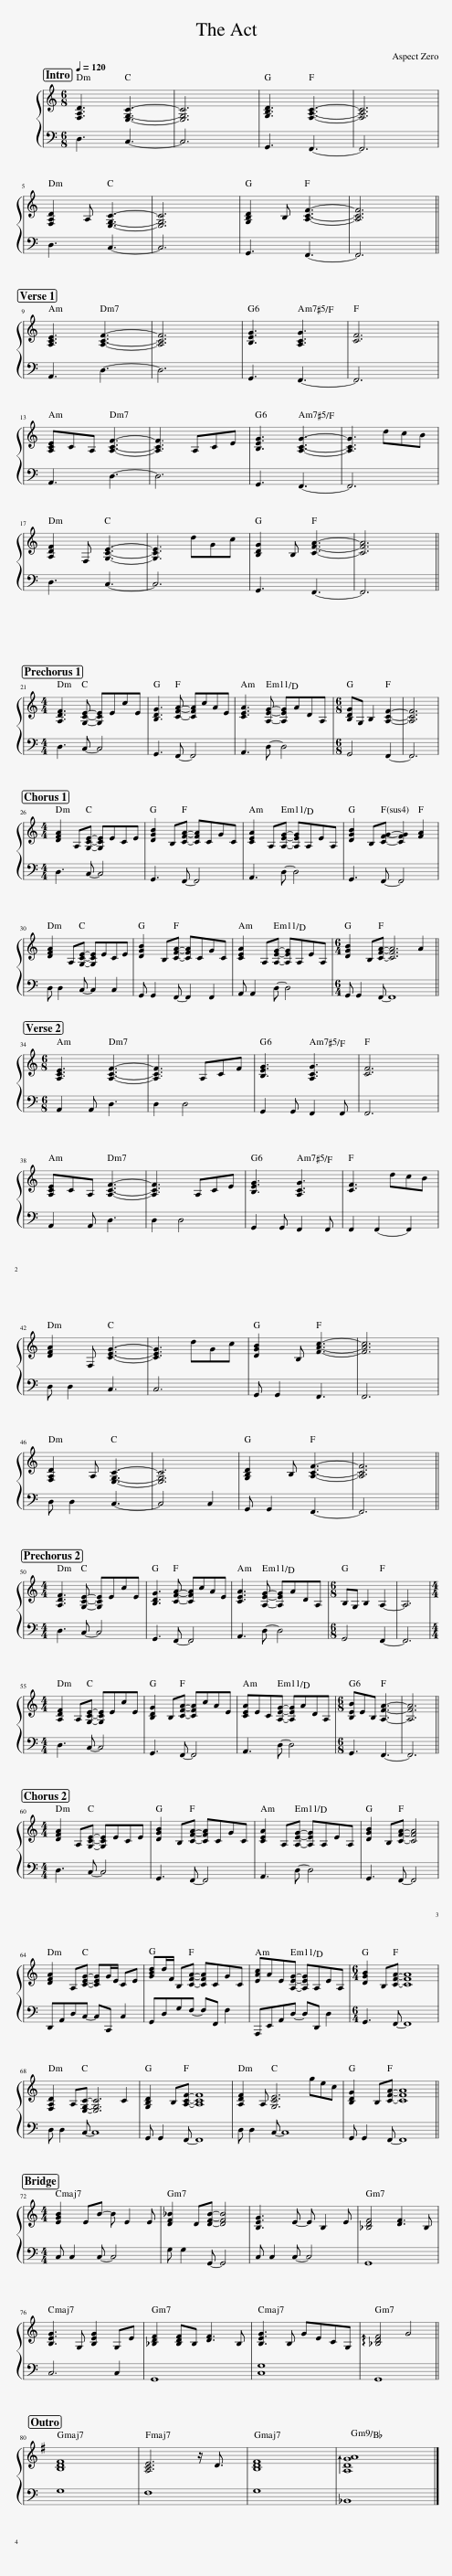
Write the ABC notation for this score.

X:1
%%score { 1 | 2 }
L:1/8
Q:1/4=120
M:6/8
I:linebreak $
K:C
V:1 treble
V:2 bass
V:1
 [F,A,D]3 [E,G,C]3- | [E,G,C]6 | [G,B,D]3 [F,A,C]3- | [F,A,C]6 |$ [F,A,D]2 A, [E,G,C]3- | %5
 [E,G,C]6 | [G,B,D]2 B, [A,CF]3- | [A,CF]6 ||$ [A,CE]3 [A,CF]3- | [A,CF]6 | %10
 [B,EG]3 [A,CG]3 | [CF]6 |$ [A,CE]CA, [A,CF]3- | [A,CF]3 A,CE | [B,EG]3 [A,CG]3- | %15
 [A,CG]3 dcB |$ [A,DF]2 F, [G,CE]3- | [G,CE]3 dGc | [B,DG]2 B, [CFA]3- | [CFA]6 ||$ %20
[M:4/4] [A,DF]3 [G,CE]- [G,CE]EcE | [B,DG]3 [CFA]- [CFA]cAE | [CEA]3 [A,EG]- [A,EG]ADA, |[M:6/8] [B,DG]G, B,2 [A,CF]2- | [A,CF]6 |$ %25
[M:4/4] [DFA]2 A,[G,CE]- [G,CE]ECE | [DGB]2 B,[CFA]- [CFA]CGC | [CEA]2 A,[A,EG]- [A,EG]A,EA, | [DGB]2 B,[CFG]- [CFG]2 [FA]2 |$ [DFA]2 A,[G,CE]- [G,CE]ECE | %30
 [DGB]2 B,[CFA]- [CFA]CGC | [CEA]2 A,[A,EG]- [A,EG]A,EA, |[M:6/4] [DGB]2 B,[CFA]- [CFA]6 A2 ||$[M:6/8] [A,CE]3 [A,CF]3- | [A,CF]3 A,CF | %35
 [B,EG]3 [A,CG]3 | [CF]6 |$ [A,CE]CA, [A,CF]3- | [A,CF]3 A,CE | [B,EG]3 [A,CG]3 | %40
 [CF]3 dcB |$ [DFA]2 F, [CEG]3- | [CEG]3 dGc | [DGB]2 B, [FAc]3- | [FAc]6 |$ %45
 [F,A,D]2 A, [E,G,C]3- | [E,G,C]6 | [G,B,D]2 B, [A,CF]3- | [A,CF]6 ||$[M:4/4] [A,DF]3 [G,CE]- [G,CE]EcE | %50
 [B,DG]3 [CFA]- [CFA]cAE | [CEA]3 [A,EG]- [A,EG]ADA, |[M:6/8] B,G, B,2 A,2- | A,6 |$[M:4/4] [A,DF]2 A,[G,CE]- [G,CE]EcE | %55
 [B,DG]2 B,[CFA]- [CFA]cAE | [CEA]EC[A,EG]- [A,EG]ADA, |[M:6/8] [B,EB]EB, [A,FA]3- | [A,FA]6 ||$[M:4/4] [DFA]2 A,[G,CE]- [G,CE]ECE | %60
 [DGB]2 B,[CFA]- [CFA]CGC | [CEA]2 A,[A,EG]- [A,EG]A,EA, | [DGB]2 B,[CFA]- [CFA]4 |$ [DFA]2 A,[CEG]- [CEG]G/E/ CE | [GBd]d/F/ B,[CFA]- [CFA]CGC | %65
 [EAc]AE[A,EG]- [A,EG]A,EA, |[M:6/4] [DGB]2 B,[CFA]- [CFA]8 |$ [F,A,D]2 A,[E,G,C]- [E,G,C]6 C2 | [G,B,D]2 B,[A,CF]- [A,CF]8 | [A,DF]2 A, [G,CE]6 gec | %70
 [B,DG]2 B,[CFA]- [CFA]8 ||$[M:4/4] [EGB]2 EB- B E2 E | [DF_B]2 D[DFB]- [DFB]4 | [B,EG]3 E- E B,2 E | [_B,DF]4 [DF]3 B, |$ %75
 [B,EG]3 G, [B,EG]2 G,E | [_B,DF]2 [B,DF]B, [DF]3 B, | [B,EG]3 B, GECG, | !arpeggio![_B,DF]4 G4 ||$[K:G] [B,DF]8 | %80
 [A,CE]6 z/ D3/2 | [B,DF]8 | !arpeggio![A,DGA]8 |] %83
V:2
 D,3 C,3- | C,6 | G,,3 F,,3- | F,,6 |$ D,3 C,3- | %5
 C,6 | G,,3 F,,3- | F,,6 ||$ A,,3 D,3- | D,6 | %10
 G,,3 F,,3- | F,,6 |$ A,,3 D,3- | D,6 | G,,3 F,,3- | %15
 F,,6 |$ D,3 C,3- | C,6 | G,,3 F,,3- | F,,6 ||$ %20
[M:4/4] D,3 C,- C,4 | G,,3 F,,- F,,4 | A,,3 D,- D,4 |[M:6/8] G,,4 F,,2- | F,,6 |$ %25
[M:4/4] D,3 C,- C,4 | G,,3 F,,- F,,4 | A,,3 D,- D,4 | G,,3 F,,- F,,4 |$ D, D,2 C,- C,2 C,2 | %30
 G,, G,,2 F,,- F,,2 F,,2 | A,, A,,2 D,- D,4 |[M:6/4] G,, G,,2 F,,- F,,8 ||$[M:6/8] A,,2 A,, D,3 | D,2 D,4 | %35
 G,,2 G,, F,,2 F,, | F,,6 |$ A,,2 A,, D,3 | D,2 D,4 | G,,2 G,, F,,2 F,, | %40
 F,,2 F,,2- F,,2 |$ D, D,2 C,3 | C,6 | G,, G,,2 F,,3 | F,,6 |$ %45
 D, D,2 C,3- | C,4 C,2 | G,, G,,2 F,,3- | F,,6 ||$[M:4/4] D,3 C,- C,4 | %50
 G,,3 F,,- F,,4 | A,,3 D,- D,4 |[M:6/8] G,,4 F,,2- | F,,6 |$[M:4/4] D,3 C,- C,4 | %55
 G,,3 F,,- F,,4 | A,,3 D,- D,4 |[M:6/8] G,,3 F,,3- | F,,6 ||$[M:4/4] D,3 C,- C,4 | %60
 G,,3 F,,- F,,4 | A,,3 D,- D,4 | G,,3 F,,- F,,4 |$ D,,A,,D,C,- C,C,, C,2 | G,,D,G,F,- F,F,, F,2 | %65
 A,,,E,,A,,D,- D,D,, D,2 |[M:6/4] G,,3 F,,- F,,8 |$ D, D,2 C,- C,8 | G,, G,,2 F,,- F,,8 | D, D,2 C,- C,8 | %70
 G,, G,,2 F,,- F,,8 ||$[M:4/4] C, C,2 C,- C,4 | G, G,2 G,,- G,,4 | C, C,2 C,- C,4 | G,,8 |$ %75
 C,6 C,2 | G,,8 | [C,G,]8 | G,,8 ||$[K:G] G,8 | %80
 =F,8 | G,8 | _B,,8 |] %83
